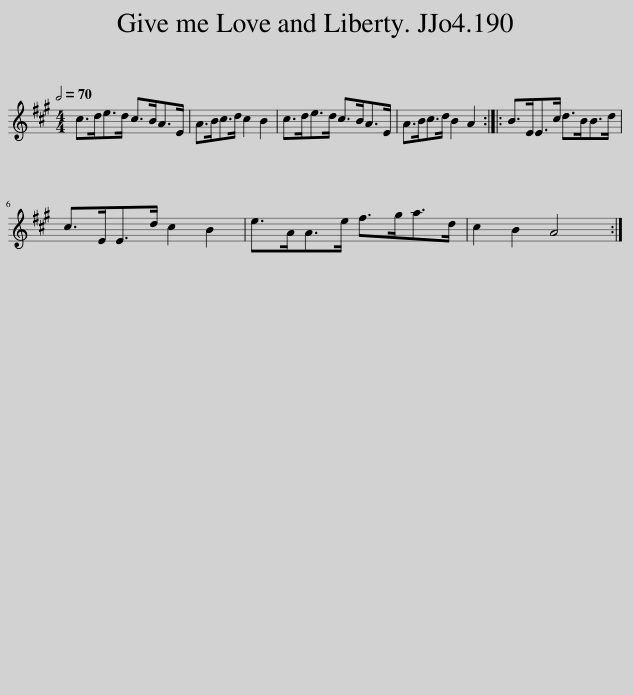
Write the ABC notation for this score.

X:1
L:1/8
Q:1/2=70
M:4/4
I:linebreak $
K:A
V:1 treble
V:1
 c>de>d c>BA>E | A>Bc>d c2 B2 | c>de>d c>BA>E | A>Bc>d B2 A2 :: B>EE>c d>BB>d |$ %5
 c>EE>d c2 B2 | e>AA>e f>ga>d | c2 B2 A4 :| %8
